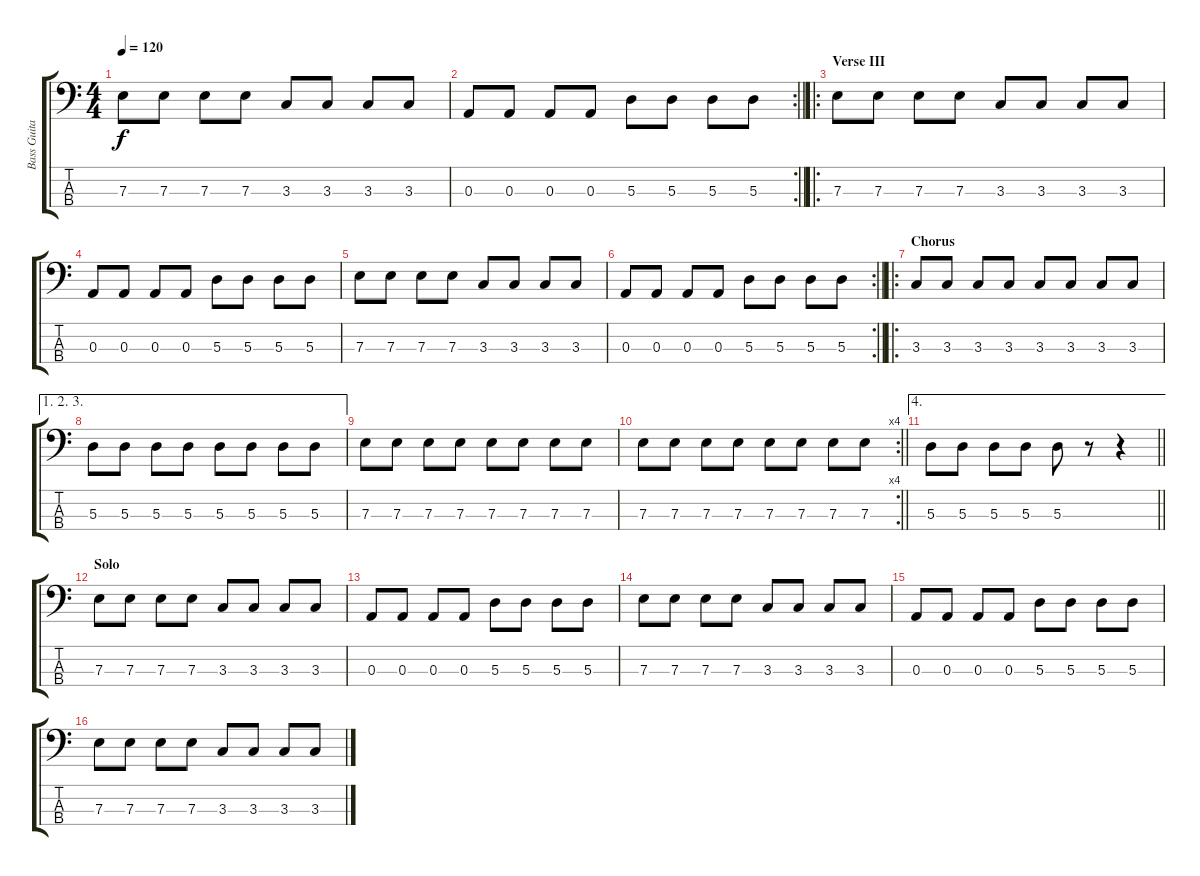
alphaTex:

\track ("Bass Guitar" "Bass Guita") {instrument electricbassfinger}
\staff {score tabs}
\tuning (G2 D2 A1 E1) {hide}
\ts (4 4)
\tempo 120
\clef f4
\ks c
7.3.8{dy f} 7.3.8 7.3.8 7.3.8 3.3.8 3.3.8 3.3.8 3.3.8 |
\rc 2
\barLineRight lightlight
0.3.8 0.3.8 0.3.8 0.3.8 5.3.8 5.3.8 5.3.8 5.3.8 |
\ro
\section ("" "Verse III")
7.3.8 7.3.8 7.3.8 7.3.8 3.3.8 3.3.8 3.3.8 3.3.8 |
0.3.8 0.3.8 0.3.8 0.3.8 5.3.8 5.3.8 5.3.8 5.3.8 |
7.3.8 7.3.8 7.3.8 7.3.8 3.3.8 3.3.8 3.3.8 3.3.8 |
\rc 2
\barLineRight lightlight
0.3.8 0.3.8 0.3.8 0.3.8 5.3.8 5.3.8 5.3.8 5.3.8 |
\ro
\section ("" "Chorus")
3.3.8 3.3.8 3.3.8 3.3.8 3.3.8 3.3.8 3.3.8 3.3.8 |
\ae (1 2 3)
5.3.8 5.3.8 5.3.8 5.3.8 5.3.8 5.3.8 5.3.8 5.3.8 |
7.3.8 7.3.8 7.3.8 7.3.8 7.3.8 7.3.8 7.3.8 7.3.8 |
\rc 4
\barLineRight lightlight
7.3.8 7.3.8 7.3.8 7.3.8 7.3.8 7.3.8 7.3.8 7.3.8 |
\ae 4
\barLineRight lightlight
5.3.8 5.3.8 5.3.8 5.3.8 5.3.8 r.8 r.4 |
\section ("" "Solo")
7.3.8 7.3.8 7.3.8 7.3.8 3.3.8 3.3.8 3.3.8 3.3.8 |
0.3.8 0.3.8 0.3.8 0.3.8 5.3.8 5.3.8 5.3.8 5.3.8 |
7.3.8 7.3.8 7.3.8 7.3.8 3.3.8 3.3.8 3.3.8 3.3.8 |
0.3.8 0.3.8 0.3.8 0.3.8 5.3.8 5.3.8 5.3.8 5.3.8 |
7.3.8 7.3.8 7.3.8 7.3.8 3.3.8 3.3.8 3.3.8 3.3.8
